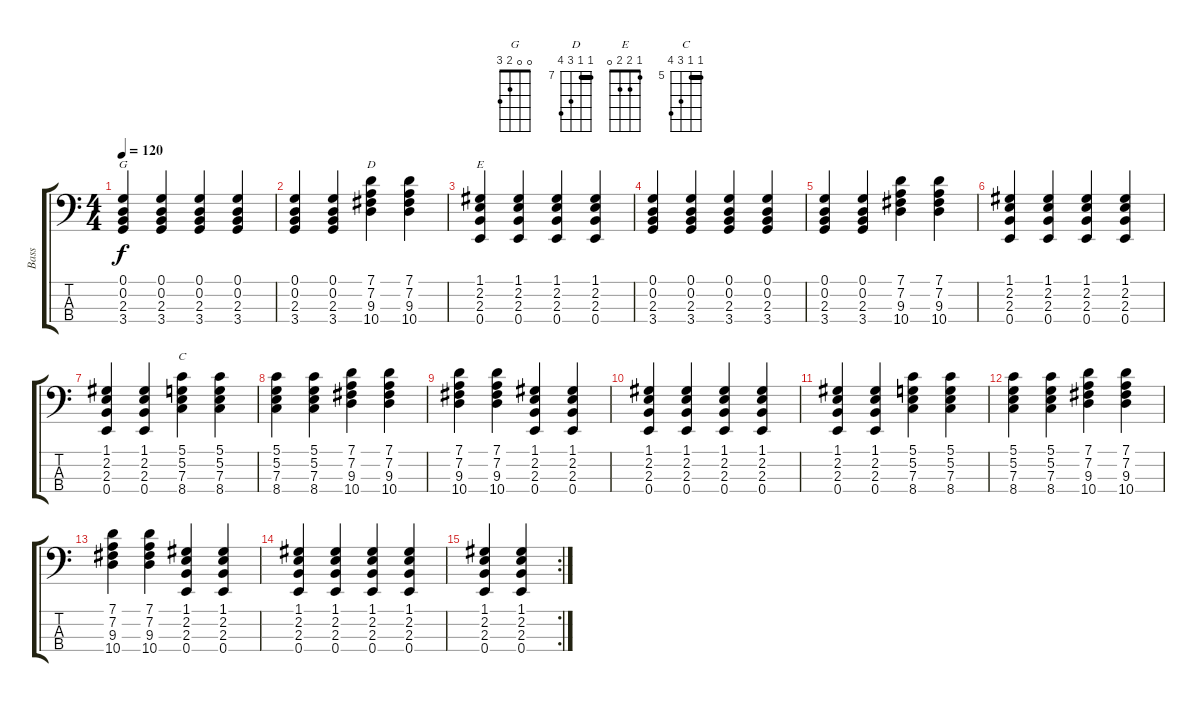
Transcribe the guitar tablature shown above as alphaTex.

\track ("Bass" "Bass") {instrument electricbassfinger}
\staff {score tabs}
\tuning (G2 D2 A1 E1) {hide}
\chord ("G" 0 0 2 3)
\chord ("D" 7 7 9 10) {firstfret 7 barre 7}
\chord ("E" 1 2 2 0)
\chord ("C" 5 5 7 8) {firstfret 5 barre 5}
\ts (4 4)
\tempo 120
\clef f4
\ks c
(0.1 0.2 2.3 3.4).4{ch "G" dy f} (0.1 0.2 2.3 3.4).4 (0.1 0.2 2.3 3.4).4 (0.1 0.2 2.3 3.4).4 |
(0.1 0.2 2.3 3.4).4 (0.1 0.2 2.3 3.4).4 (7.1 7.2 9.3 10.4).4{ch "D"} (7.1 7.2 9.3 10.4).4 |
(1.1 2.2 2.3 0.4).4{ch "E"} (1.1 2.2 2.3 0.4).4 (1.1 2.2 2.3 0.4).4 (1.1 2.2 2.3 0.4).4 |
(0.1 0.2 2.3 3.4).4 (0.1 0.2 2.3 3.4).4 (0.1 0.2 2.3 3.4).4 (0.1 0.2 2.3 3.4).4 |
(0.1 0.2 2.3 3.4).4 (0.1 0.2 2.3 3.4).4 (7.1 7.2 9.3 10.4).4 (7.1 7.2 9.3 10.4).4 |
(1.1 2.2 2.3 0.4).4 (1.1 2.2 2.3 0.4).4 (1.1 2.2 2.3 0.4).4 (1.1 2.2 2.3 0.4).4 |
(1.1 2.2 2.3 0.4).4 (1.1 2.2 2.3 0.4).4 (5.1 5.2 7.3 8.4).4{ch "C"} (5.1 5.2 7.3 8.4).4 |
(5.1 5.2 7.3 8.4).4 (5.1 5.2 7.3 8.4).4 (7.1 7.2 9.3 10.4).4 (7.1 7.2 9.3 10.4).4 |
(7.1 7.2 9.3 10.4).4 (7.1 7.2 9.3 10.4).4 (1.1 2.2 2.3 0.4).4 (1.1 2.2 2.3 0.4).4 |
(1.1 2.2 2.3 0.4).4 (1.1 2.2 2.3 0.4).4 (1.1 2.2 2.3 0.4).4 (1.1 2.2 2.3 0.4).4 |
(1.1 2.2 2.3 0.4).4 (1.1 2.2 2.3 0.4).4 (5.1 5.2 7.3 8.4).4 (5.1 5.2 7.3 8.4).4 |
(5.1 5.2 7.3 8.4).4 (5.1 5.2 7.3 8.4).4 (7.1 7.2 9.3 10.4).4 (7.1 7.2 9.3 10.4).4 |
(7.1 7.2 9.3 10.4).4 (7.1 7.2 9.3 10.4).4 (1.1 2.2 2.3 0.4).4 (1.1 2.2 2.3 0.4).4 |
(1.1 2.2 2.3 0.4).4 (1.1 2.2 2.3 0.4).4 (1.1 2.2 2.3 0.4).4 (1.1 2.2 2.3 0.4).4 |
\rc 2
(1.1 2.2 2.3 0.4).4 (1.1 2.2 2.3 0.4).4
